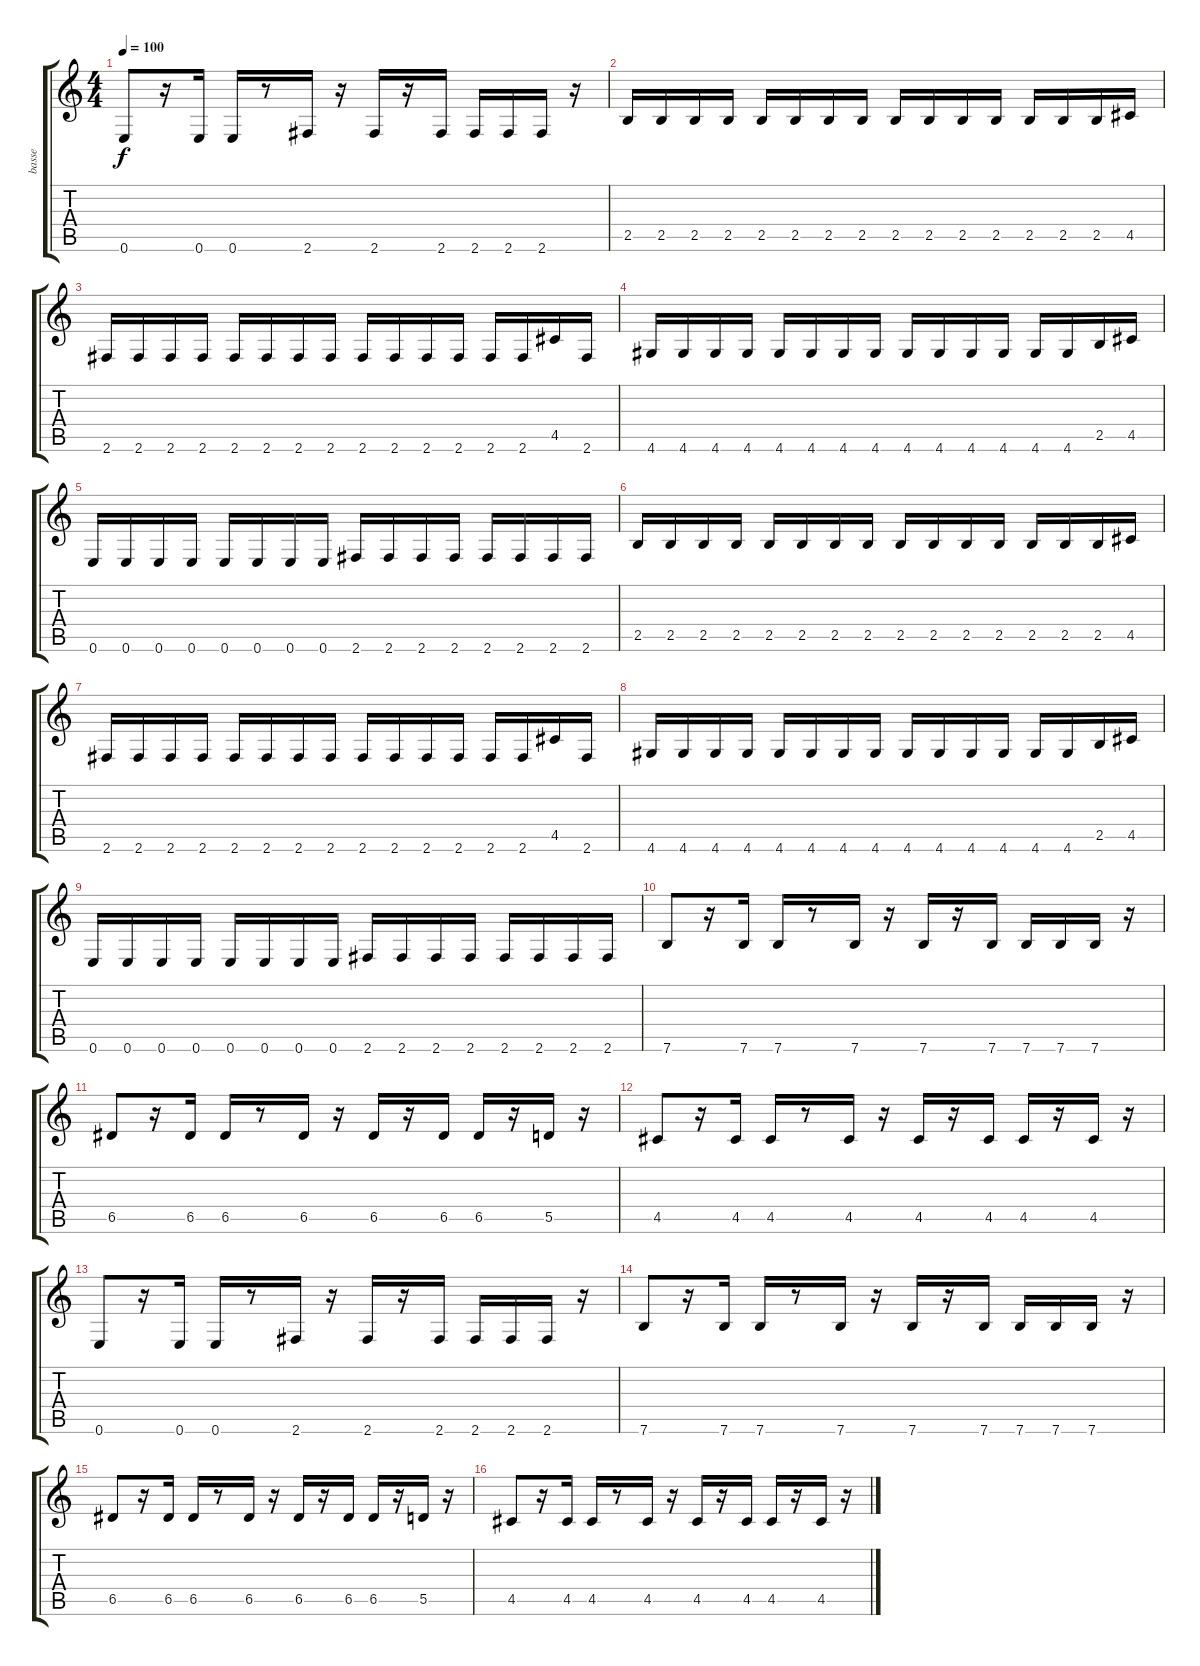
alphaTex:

\track ("basse" "basse") {instrument electricbassfinger}
\staff {score tabs}
\tuning (E4 B3 G3 D3 A2 E2) {hide}
\ts (4 4)
\tempo 100
\clef g2
\ks c
0.6.8{dy f} r.16 0.6.16 0.6.16 r.8 2.6.16 r.16 2.6.16 r.16 2.6.16 2.6.16 2.6.16 2.6.16 r.16 |
2.5.16 2.5.16 2.5.16 2.5.16 2.5.16 2.5.16 2.5.16 2.5.16 2.5.16 2.5.16 2.5.16 2.5.16 2.5.16 2.5.16 2.5.16 4.5.16 |
2.6.16 2.6.16 2.6.16 2.6.16 2.6.16 2.6.16 2.6.16 2.6.16 2.6.16 2.6.16 2.6.16 2.6.16 2.6.16 2.6.16 4.5.16 2.6.16 |
4.6.16 4.6.16 4.6.16 4.6.16 4.6.16 4.6.16 4.6.16 4.6.16 4.6.16 4.6.16 4.6.16 4.6.16 4.6.16 4.6.16 2.5.16 4.5.16 |
0.6.16 0.6.16 0.6.16 0.6.16 0.6.16 0.6.16 0.6.16 0.6.16 2.6.16 2.6.16 2.6.16 2.6.16 2.6.16 2.6.16 2.6.16 2.6.16 |
2.5.16 2.5.16 2.5.16 2.5.16 2.5.16 2.5.16 2.5.16 2.5.16 2.5.16 2.5.16 2.5.16 2.5.16 2.5.16 2.5.16 2.5.16 4.5.16 |
2.6.16 2.6.16 2.6.16 2.6.16 2.6.16 2.6.16 2.6.16 2.6.16 2.6.16 2.6.16 2.6.16 2.6.16 2.6.16 2.6.16 4.5.16 2.6.16 |
4.6.16 4.6.16 4.6.16 4.6.16 4.6.16 4.6.16 4.6.16 4.6.16 4.6.16 4.6.16 4.6.16 4.6.16 4.6.16 4.6.16 2.5.16 4.5.16 |
0.6.16 0.6.16 0.6.16 0.6.16 0.6.16 0.6.16 0.6.16 0.6.16 2.6.16 2.6.16 2.6.16 2.6.16 2.6.16 2.6.16 2.6.16 2.6.16 |
7.6.8 r.16 7.6.16 7.6.16 r.8 7.6.16 r.16 7.6.16 r.16 7.6.16 7.6.16 7.6.16 7.6.16 r.16 |
6.5.8 r.16 6.5.16 6.5.16 r.8 6.5.16 r.16 6.5.16 r.16 6.5.16 6.5.16 r.16 5.5.16 r.16 |
4.5.8 r.16 4.5.16 4.5.16 r.8 4.5.16 r.16 4.5.16 r.16 4.5.16 4.5.16 r.16 4.5.16 r.16 |
0.6.8 r.16 0.6.16 0.6.16 r.8 2.6.16 r.16 2.6.16 r.16 2.6.16 2.6.16 2.6.16 2.6.16 r.16 |
7.6.8 r.16 7.6.16 7.6.16 r.8 7.6.16 r.16 7.6.16 r.16 7.6.16 7.6.16 7.6.16 7.6.16 r.16 |
6.5.8 r.16 6.5.16 6.5.16 r.8 6.5.16 r.16 6.5.16 r.16 6.5.16 6.5.16 r.16 5.5.16 r.16 |
4.5.8 r.16 4.5.16 4.5.16 r.8 4.5.16 r.16 4.5.16 r.16 4.5.16 4.5.16 r.16 4.5.16 r.16
